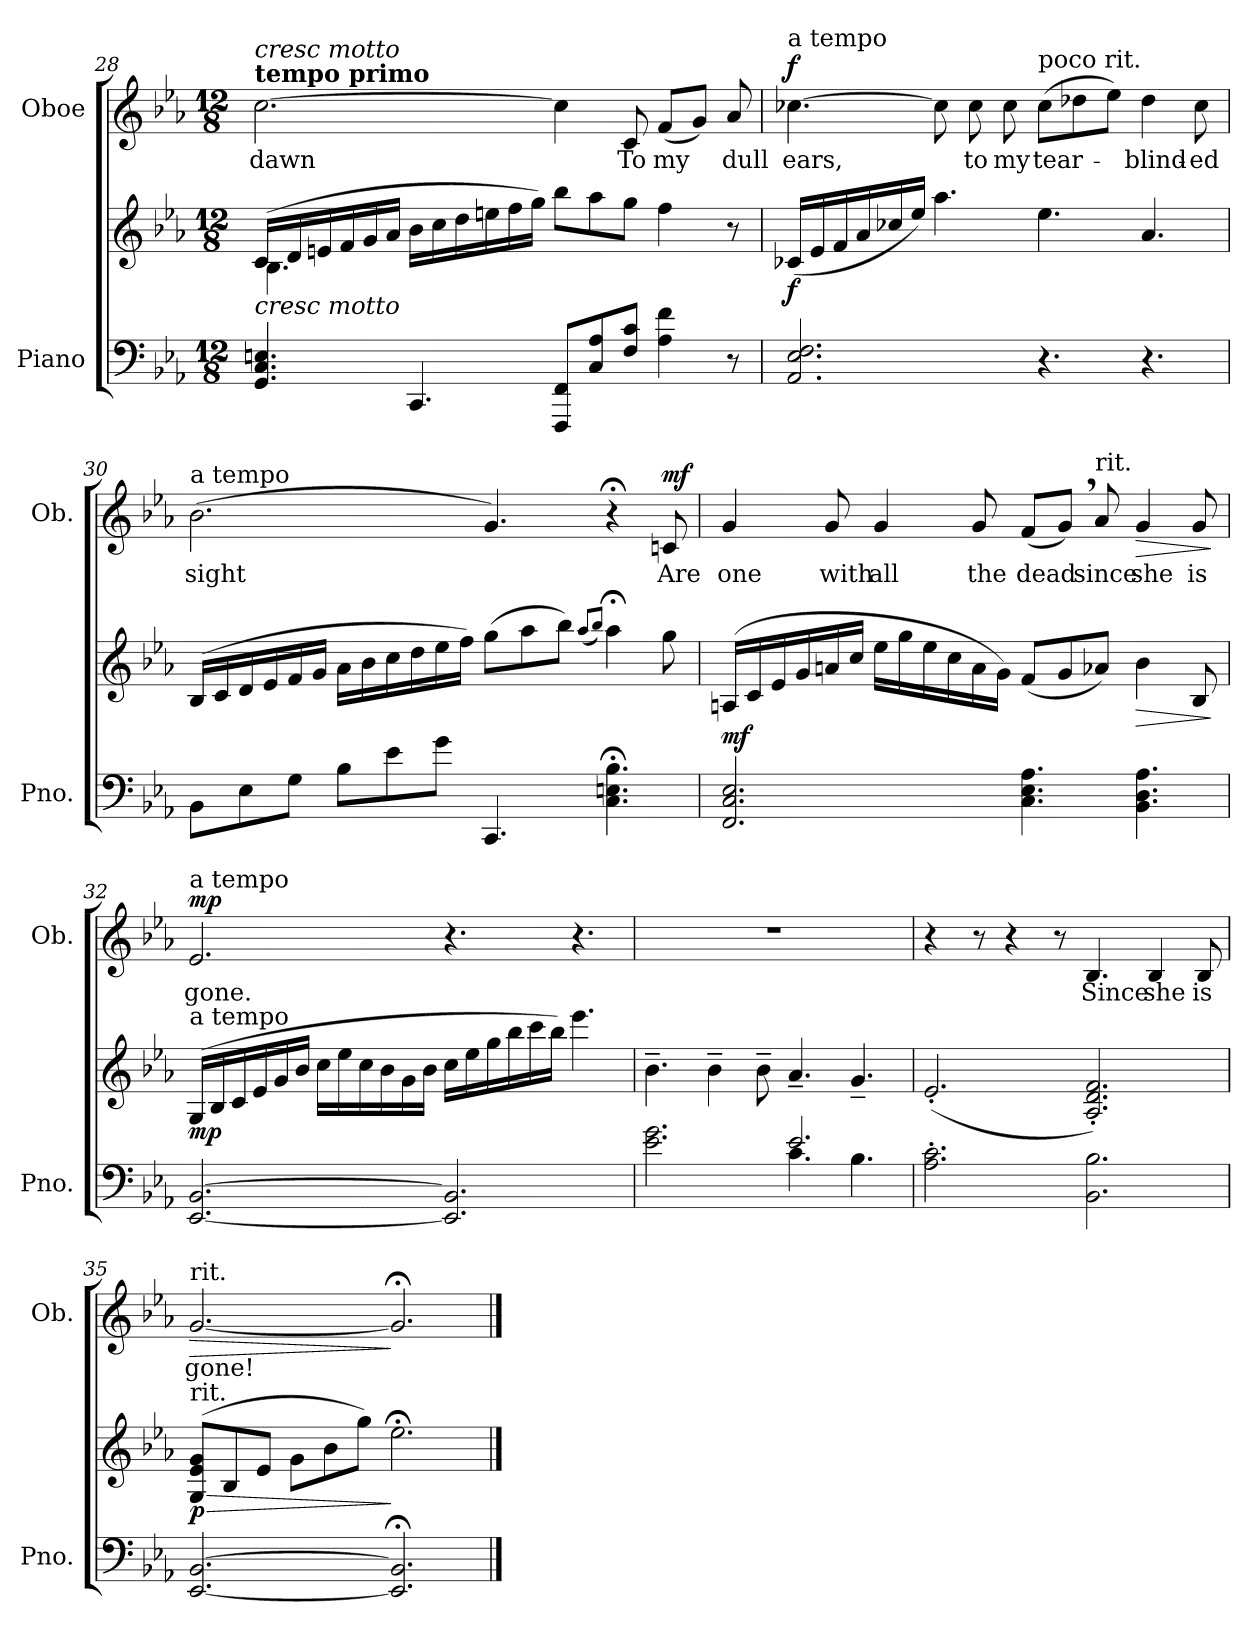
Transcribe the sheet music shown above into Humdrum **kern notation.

**kern	**kern	**dynam	**kern	**text	**dynam
*part2	*part2	*part2	*part1	*part1	*part1
*staff3	*staff2	*staff2/3	*staff1	*staff1	*staff1
*I"Piano	*	*	*I"Oboe	*	*
*I'Pno.	*	*	*I'Ob.	*	*
!!LO:LB:g=z
*clefF4	*clefG2	*	*clefG2	*	*
*k[b-e-a-]	*k[b-e-a-]	*	*k[b-e-a-]	*	*
*M12/8	*M12/8	*	*M12/8	*	*
=28	=28	=28	=28	=28	=28
*	*^	*	*	*	*
!	!	!	!	!LO:TX:a:B:t=tempo primo	!	!
!	!	!	!	!LO:TX:a:i:t=cresc motto	!	!
!	!LO:TX:b:i:t=cresc motto	!	!	!	!	!
!	!	!	!	!	!LO:LY:b	!
4.GG/ 4.C/ 4.En/	(16c/LL	4.B-\	.	[2.cc\	dawn	.
.	16d/	.	.	.	.	.
.	16en/	.	.	.	.	.
.	16f/	.	.	.	.	.
.	16g/	.	.	.	.	.
.	16a-/JJ	.	.	.	.	.
4.CC/	16b-\LL	1ryy	.	.	.	.
.	16cc\	.	.	.	.	.
.	16dd\	.	.	.	.	.
.	16een\	.	.	.	.	.
.	16ff\	.	.	.	.	.
.	16gg\JJ)	.	.	.	.	.
8FFF/ 8FF/L	8bb-\L	.	.	4cc\]	.	.
8C/ 8A-/	8aa-\	.	.	.	.	.
!	!	!	!	!	!LO:LY:b	!
8F/ 8c/J	8gg\J	.	.	8c/	To	.
!	!	!	!	!	!LO:LY:b	!
4A-\ 4f\	4ff\	.	.	(8f/L	my	.
.	.	.	.	8g/J)	.	.
!	!	!	!	!	!LO:LY:b	!
8r	8r	8ryy	.	8a-/	dull	.
=29	=29	=29	=29	=29	=29	=29
!	!	!	!	!LO:TX:a:t=a tempo	!	!
!	!	!	!LO:DY:b	!	!LO:LY:b	!LO:DY:a
*	*v	*v	*	*	*	*
2.AA-/ 2.E-/ 2.F/	(16c-X/LL	f	[4.cc-X\	ears,	f
.	16e-/	.	.	.	.
.	16f/	.	.	.	.
.	16a-/	.	.	.	.
.	16cc-X/	.	.	.	.
.	16ee-/JJ)	.	.	.	.
.	4.aa-\	.	8cc-\]	.	.
!	!	!	!	!LO:LY:b	!
.	.	.	8cc-\	to	.
!	!	!	!	!LO:LY:b	!
.	.	.	8cc-\	my	.
!	!	!	!LO:TX:a:t=poco rit.	!	!
!	!	!	!	!LO:LY:b	!
4.r	4.ee-\	.	(8cc-\L	tear-	.
.	.	.	8dd-X\	.	.
.	.	.	8ee-\J)	.	.
!	!	!	!	!LO:LY:b	!
4.r	4.a-/	.	4dd-\	-blind-	.
!	!	!	!	!LO:LY:b	!
.	.	.	8cc-\	-ed	.
!!LO:LB:g=z
=30	=30	=30	=30	=30	=30
!	!	!	!LO:TX:a:t=a tempo	!	!
!	!	!	!	!LO:LY:b	!
8BB-\L	(16B-/LL	.	(2.b-\	sight	.
.	16c/	.	.	.	.
8E-\	16d/	.	.	.	.
.	16e-/	.	.	.	.
8G\J	16f/	.	.	.	.
.	16g/JJ	.	.	.	.
8B-\L	16a-\LL	.	.	.	.
.	16b-\	.	.	.	.
8e-\	16cc\	.	.	.	.
.	16dd\	.	.	.	.
8g\J	16ee-\	.	.	.	.
.	16ff\JJ)	.	.	.	.
4.CC/	(8gg\L	.	4.g/)	.	.
.	8aa-\	.	.	.	.
.	8bb-\J)	.	.	.	.
.	(8qaa-/L	.	.	.	.
.	8qbb-/J)	.	.	.	.
4.C\;< 4.En\;< 4.B-\;<	4aa-;<\	.	4r;<	.	.
!	!	!	!	!LO:LY:b	!LO:DY:a
.	8gg\	.	8cn/	Are	mf
=31	=31	=31	=31	=31	=31
!	!	!LO:DY:b	!	!LO:LY:b	!
2.FF/ 2.C/ 2.E-/	(16An/LL	mf	4g/	one	.
.	16c/	.	.	.	.
.	16e-/	.	.	.	.
.	16g/	.	.	.	.
!	!	!	!	!LO:LY:b	!
.	16an/	.	8g/	with	.
.	16cc/JJ	.	.	.	.
!	!	!	!	!LO:LY:b	!
.	16ee-\LL	.	4g/	all	.
.	16gg\	.	.	.	.
.	16ee-\	.	.	.	.
.	16cc\	.	.	.	.
!	!	!	!	!LO:LY:b	!
.	16a\	.	8g/	the	.
.	16g\JJ)	.	.	.	.
!	!	!	!	!LO:LY:b	!
4.C\ 4.E-\ 4.A-\	(8f/L	.	(8f/L	dead	.
.	8g/	.	8g,/J)	.	.
!	!	!	!LO:TX:a:t=rit.	!	!
!	!	!	!	!LO:LY:b	!
.	8a-X/J)	.	8a-/	since	.
!	!	!LO:HP:b	!	!LO:LY:b	!LO:HP:b
4.BB-\ 4.D\ 4.A-\	4b-\	>	4g/	she	>
!	!	!	!	!LO:LY:b	!
.	8B-/	.	8g/	is	.
.	.	]	.	.	]
!!LO:PB:g=z
=32	=32	=32	=32	=32	=32
!	!	!	!LO:TX:a:t=a tempo	!	!
!	!LO:TX:a:t=a tempo	!	!	!	!
!	!	!LO:DY:b	!	!LO:LY:b	!LO:DY:a
[2.EE-/ [2.BB-/	(16G/LL	mp	2.e-/	gone.	mp
.	16B-/	.	.	.	.
.	16c/	.	.	.	.
.	16e-/	.	.	.	.
.	16g/	.	.	.	.
.	16b-/JJ	.	.	.	.
.	16cc\LL	.	.	.	.
.	16ee-\	.	.	.	.
.	16cc\	.	.	.	.
.	16b-\	.	.	.	.
.	16g\	.	.	.	.
.	16b-\JJ	.	.	.	.
2.EE-/] 2.BB-/]	16cc\LL	.	4.r	.	.
.	16ee-\	.	.	.	.
.	16gg\	.	.	.	.
.	16bb-\	.	.	.	.
.	16ccc\	.	.	.	.
.	16bb-\JJ)	.	.	.	.
.	4.eee-\	.	4.r	.	.
=33	=33	=33	=33	=33	=33
*^	*	*	*	*	*
2.e-\ 2.g\	2.ryy	4.b-~\	.	1.r	.	.
.	.	4b-~\	.	.	.	.
.	.	8b-~\	.	.	.	.
2.e-/	4.c\	4.a-~/	.	.	.	.
.	4.B-\	4.g~/	.	.	.	.
*v	*v	*	*	*	*	*
=34	=34	=34	=34	=34	=34
2.A-\' 2.c\'	(2.e-'/	.	4r	.	.
.	.	.	8r	.	.
.	.	.	4r	.	.
.	.	.	8r	.	.
!	!	!	!	!LO:LY:b	!
2.BB-\ 2.B-\	2.A-/' 2.d/' 2.f/')	.	4.B-/	Since	.
!	!	!	!	!LO:LY:b	!
.	.	.	4B-/	she	.
!	!	!	!	!LO:LY:b	!
.	.	.	8B-/	is	.
!!LO:LB:g=z
=35	=35	=35	=35	=35	=35
!	!	!	!LO:TX:a:t=rit.	!	!
!	!LO:TX:a:t=rit.	!	!	!	!
!	!	!LO:HP:b	!	!LO:LY:b	!LO:HP:b
!	!	!LO:DY:n=1:b	!	!	!
[2.EE-/ [2.BB-/	(8G/ 8e-/ 8g/L	> p	[2.g/	gone!	>
.	8B-/	.	.	.	.
.	8e-/J	.	.	.	.
.	8g\L	.	.	.	.
.	8b-\	.	.	.	.
.	8gg\J)	.	.	.	.
2.EE-/];< 2.BB-/];<	2.ee-;<\	]	2.g;</]	.	]
==	==	==	==	==	==
*-	*-	*-	*-	*-	*-
